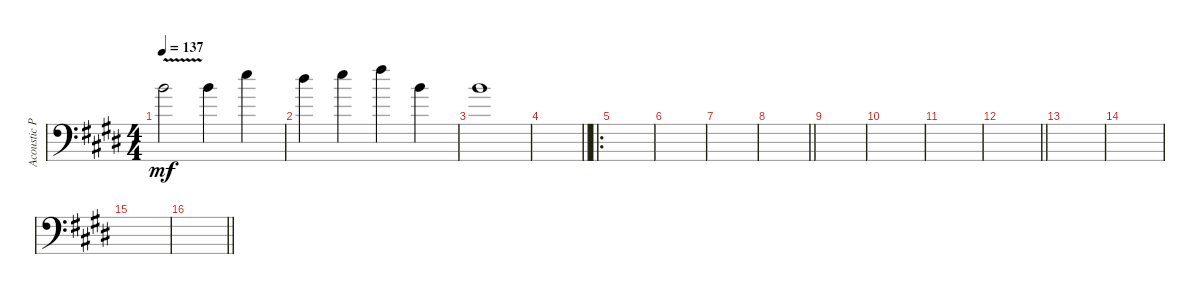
\track ("Acoustic Piano (Staff 2)" "Acoustic P") {instrument acousticgrandpiano}
\staff {score}
\tuning (E4 B3 G3 D3 A2 E2 B1) {hide}
\ts (4 4)
\tempo 137
\clef f4
\ks e
7.1{v}.2{dy mf} 7.1.4 12.1.4 |
11.1.4 12.1.4 14.1.4 7.1.4 |
7.1.1 |
\barLineRight lightlight
|
\ro
|
|
|
\barLineRight lightlight
|
|
|
|
\barLineRight lightlight
|
|
|
|
\barLineRight lightlight
